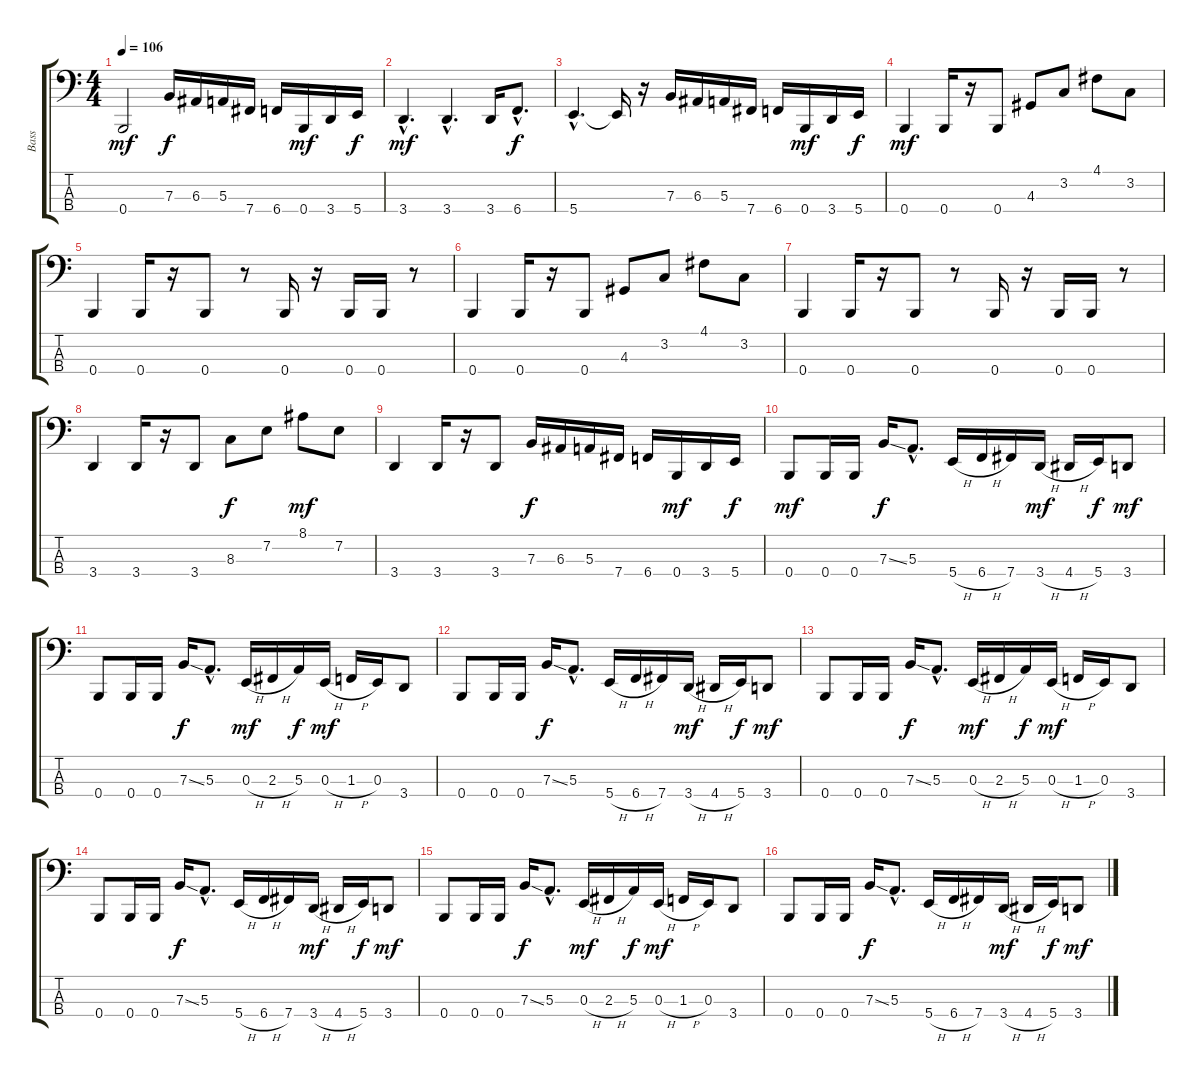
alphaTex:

\track ("Bass                " "Bass      ") {instrument electricbasspick}
\staff {score tabs}
\tuning (D2 A1 E1 B0) {hide}
\ts (4 4)
\tempo 106
\clef f4
\ks c
0.4.2{dy mf} 7.3.16{dy f} 6.3.16 5.3.16 7.4.16 6.4.16 0.4.16{dy mf} 3.4.16 5.4.16{dy f} |
3.4{hac}.4{d dy mf} 3.4{hac}.4{d} 3.4.16 6.4{hac}.8{d dy f} |
5.4{hac}.4{d} 5.4{t}.16 r.16 7.3.16 6.3.16 5.3.16 7.4.16 6.4.16 0.4.16{dy mf} 3.4.16 5.4.16{dy f} |
0.4.4{dy mf} 0.4.16 r.16 0.4.8 4.3.8 3.2.8 4.1.8 3.2.8 |
0.4.4 0.4.16 r.16 0.4.8 r.8 0.4.16 r.16 0.4.16 0.4.16 r.8 |
0.4.4 0.4.16 r.16 0.4.8 4.3.8 3.2.8 4.1.8 3.2.8 |
0.4.4 0.4.16 r.16 0.4.8 r.8 0.4.16 r.16 0.4.16 0.4.16 r.8 |
3.4.4 3.4.16 r.16 3.4.8 8.3.8{dy f} 7.2.8 8.1.8{dy mf} 7.2.8 |
3.4.4 3.4.16 r.16 3.4.8 7.3.16{dy f} 6.3.16 5.3.16 7.4.16 6.4.16 0.4.16{dy mf} 3.4.16 5.4.16{dy f} |
0.4.8{dy mf} 0.4.16 0.4.16 7.3{ss}.16{dy f} 5.3{hac}.8{d} 5.4{h}.16 6.4{h}.16 7.4.16 3.4{h}.16{dy mf} 4.4{h}.16 5.4.16{dy f} 3.4.8{dy mf} |
0.4.8 0.4.16 0.4.16 7.3{ss}.16{dy f} 5.3{hac}.8{d} 0.3{h}.16{dy mf} 2.3{h}.16 5.3.16{dy f} 0.3{h}.16{dy mf} 1.3{h}.16 0.3.16 3.4.8 |
0.4.8 0.4.16 0.4.16 7.3{ss}.16{dy f} 5.3{hac}.8{d} 5.4{h}.16 6.4{h}.16 7.4.16 3.4{h}.16{dy mf} 4.4{h}.16 5.4.16{dy f} 3.4.8{dy mf} |
0.4.8 0.4.16 0.4.16 7.3{ss}.16{dy f} 5.3{hac}.8{d} 0.3{h}.16{dy mf} 2.3{h}.16 5.3.16{dy f} 0.3{h}.16{dy mf} 1.3{h}.16 0.3.16 3.4.8 |
0.4.8 0.4.16 0.4.16 7.3{ss}.16{dy f} 5.3{hac}.8{d} 5.4{h}.16 6.4{h}.16 7.4.16 3.4{h}.16{dy mf} 4.4{h}.16 5.4.16{dy f} 3.4.8{dy mf} |
0.4.8 0.4.16 0.4.16 7.3{ss}.16{dy f} 5.3{hac}.8{d} 0.3{h}.16{dy mf} 2.3{h}.16 5.3.16{dy f} 0.3{h}.16{dy mf} 1.3{h}.16 0.3.16 3.4.8 |
0.4.8 0.4.16 0.4.16 7.3{ss}.16{dy f} 5.3{hac}.8{d} 5.4{h}.16 6.4{h}.16 7.4.16 3.4{h}.16{dy mf} 4.4{h}.16 5.4.16{dy f} 3.4.8{dy mf}
